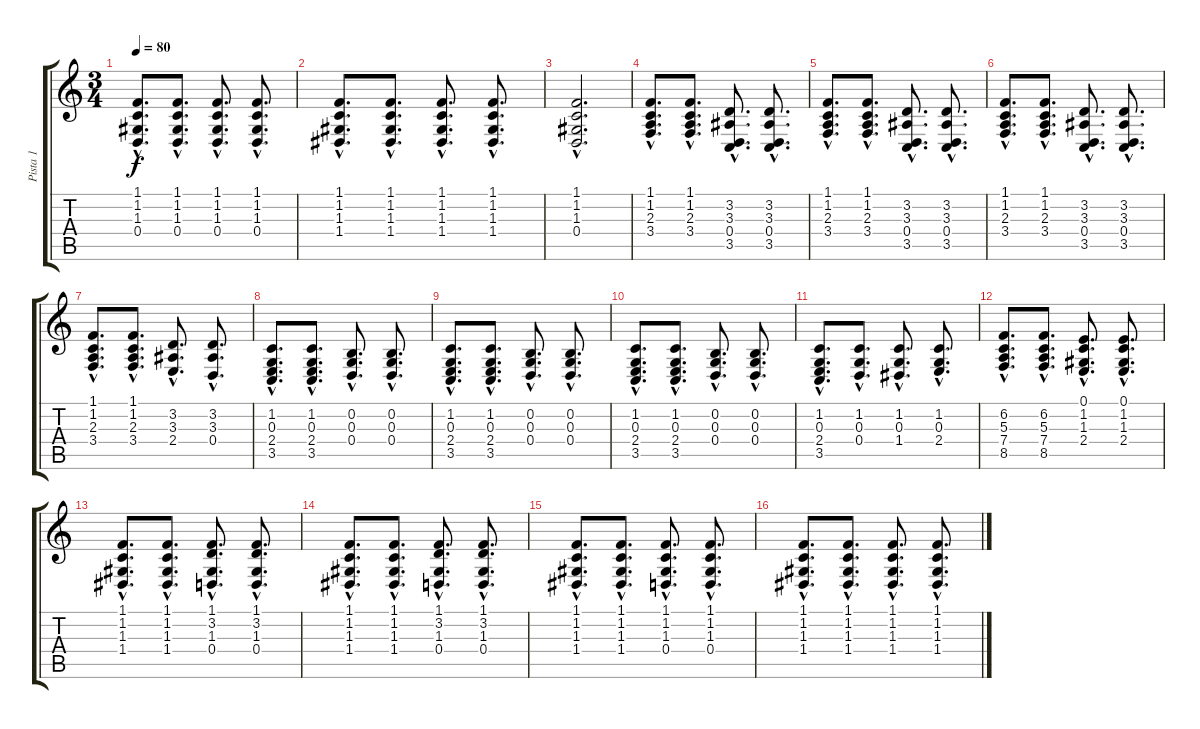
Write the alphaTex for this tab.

\track ("Pista 1" "Pista 1") {instrument harpsichord}
\staff {score tabs}
\tuning (E4 B3 G3 D3 A2 E2) {hide}
\ts (3 4)
\tempo 80
\clef g2
\ks c
(1.1{hac} 1.2{hac} 1.3{hac} 0.4{hac}).8{d dy f} (1.1{hac} 1.2{hac} 1.3{hac} 0.4{hac}).8{d} (1.1{hac} 1.2{hac} 1.3{hac} 0.4{hac}).8{d} (1.1{hac} 1.2{hac} 1.3{hac} 0.4{hac}).8{d} |
(1.1{hac} 1.2{hac} 1.3{hac} 1.4{hac}).8{d} (1.1{hac} 1.2{hac} 1.3{hac} 1.4{hac}).8{d} (1.1{hac} 1.2{hac} 1.3{hac} 1.4{hac}).8{d} (1.1{hac} 1.2{hac} 1.3{hac} 1.4{hac}).8{d} |
(1.1{hac} 1.2{hac} 1.3{hac} 0.4{hac}).2{d} |
(1.1{hac} 1.2{hac} 2.3{hac} 3.4{hac}).8{d} (1.1{hac} 1.2{hac} 2.3{hac} 3.4{hac}).8{d} (3.2{hac} 3.3{hac} 0.4{hac} 3.5{hac}).8{d} (3.2{hac} 3.3{hac} 0.4{hac} 3.5{hac}).8{d} |
(1.1{hac} 1.2{hac} 2.3{hac} 3.4{hac}).8{d} (1.1{hac} 1.2{hac} 2.3{hac} 3.4{hac}).8{d} (3.2{hac} 3.3{hac} 0.4{hac} 3.5{hac}).8{d} (3.2{hac} 3.3{hac} 0.4{hac} 3.5{hac}).8{d} |
(1.1{hac} 1.2{hac} 2.3{hac} 3.4{hac}).8{d} (1.1{hac} 1.2{hac} 2.3{hac} 3.4{hac}).8{d} (3.2{hac} 3.3{hac} 0.4{hac} 3.5{hac}).8{d} (3.2{hac} 3.3{hac} 0.4{hac} 3.5{hac}).8{d} |
(1.1{hac} 1.2{hac} 2.3{hac} 3.4{hac}).8{d} (1.1{hac} 1.2{hac} 2.3{hac} 3.4{hac}).8{d} (3.2{hac} 3.3{hac} 2.4{hac}).8{d} (3.2{hac} 3.3{hac} 0.4{hac}).8{d} |
(1.2{hac} 0.3{hac} 2.4{hac} 3.5{hac}).8{d} (1.2{hac} 0.3{hac} 2.4{hac} 3.5{hac}).8{d} (0.2{hac} 0.3{hac} 0.4{hac}).8{d} (0.2{hac} 0.3{hac} 0.4{hac}).8{d} |
(1.2{hac} 0.3{hac} 2.4{hac} 3.5{hac}).8{d} (1.2{hac} 0.3{hac} 2.4{hac} 3.5{hac}).8{d} (0.2{hac} 0.3{hac} 0.4{hac}).8{d} (0.2{hac} 0.3{hac} 0.4{hac}).8{d} |
(1.2{hac} 0.3{hac} 2.4{hac} 3.5{hac}).8{d} (1.2{hac} 0.3{hac} 2.4{hac} 3.5{hac}).8{d} (0.2{hac} 0.3{hac} 0.4{hac}).8{d} (0.2{hac} 0.3{hac} 0.4{hac}).8{d} |
(1.2{hac} 0.3{hac} 2.4{hac} 3.5{hac}).8{d} (1.2{hac} 0.3{hac} 0.4{hac}).8{d} (1.2{hac} 0.3{hac} 1.4{hac}).8{d} (1.2{hac} 0.3{hac} 2.4{hac}).8{d} |
(6.2{hac} 5.3{hac} 7.4{hac} 8.5{hac}).8{d} (6.2{hac} 5.3{hac} 7.4{hac} 8.5{hac}).8{d} (0.1{hac} 1.2{hac} 1.3{hac} 2.4{hac}).8{d} (0.1{hac} 1.2{hac} 1.3{hac} 2.4{hac}).8{d} |
(1.1{hac} 1.2{hac} 1.3{hac} 1.4{hac}).8{d} (1.1{hac} 1.2{hac} 1.3{hac} 1.4{hac}).8{d} (1.1{hac} 3.2{hac} 1.3{hac} 0.4{hac}).8{d} (1.1{hac} 3.2{hac} 1.3{hac} 0.4{hac}).8{d} |
(1.1{hac} 1.2{hac} 1.3{hac} 1.4{hac}).8{d} (1.1{hac} 1.2{hac} 1.3{hac} 1.4{hac}).8{d} (1.1{hac} 3.2{hac} 1.3{hac} 0.4{hac}).8{d} (1.1{hac} 3.2{hac} 1.3{hac} 0.4{hac}).8{d} |
(1.1{hac} 1.2{hac} 1.3{hac} 1.4{hac}).8{d} (1.1{hac} 1.2{hac} 1.3{hac} 1.4{hac}).8{d} (1.1{hac} 1.2{hac} 1.3{hac} 0.4{hac}).8{d} (1.1{hac} 1.2{hac} 1.3{hac} 0.4{hac}).8{d} |
(1.1{hac} 1.2{hac} 1.3{hac} 1.4{hac}).8{d} (1.1{hac} 1.2{hac} 1.3{hac} 1.4{hac}).8{d} (1.1{hac} 1.2{hac} 1.3{hac} 1.4{hac}).8{d} (1.1{hac} 1.2{hac} 1.3{hac} 1.4{hac}).8{d}
